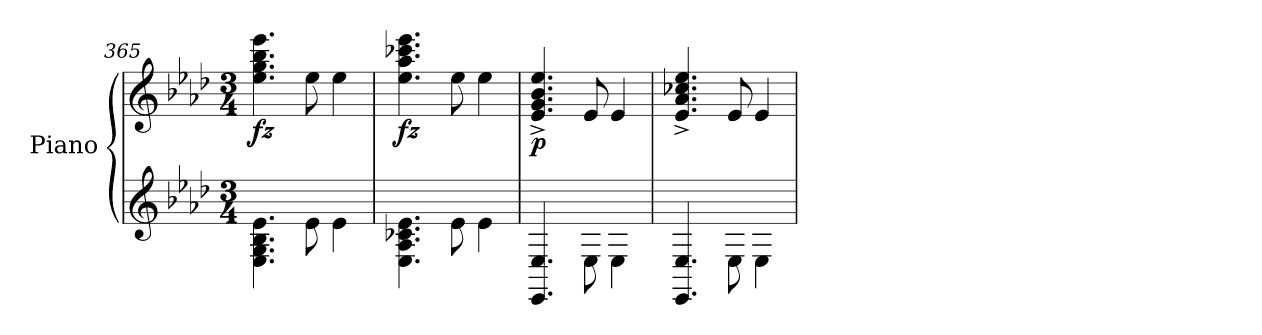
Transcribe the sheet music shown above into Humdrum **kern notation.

**kern	**kern	**dynam
*part1	*part1	*part1
*staff2	*staff1	*staff1/2
*I"Piano	*	*
*I'Pno.	*	*
*clefG2	*clefG2	*
*k[b-e-a-d-]	*k[b-e-a-d-]	*
*M3/4	*M3/4	*
=365	=365	=365
!	!	!LO:DY:b
4.E-\ 4.G\ 4.B-\ 4.e-\	4.ee-\ 4.gg\ 4.bb-\ 4.eee-\	fz
8e-\	8ee-\	.
4e-\	4ee-\	.
=366	=366	=366
!	!	!LO:DY:b
4.E-\ 4.A-\ 4.c-X\ 4.e-\	4.ee-\ 4.aa-\ 4.ccc-X\ 4.eee-\	fz
8e-\	8ee-\	.
4e-\	4ee-\	.
=367	=367	=367
!	!	!LO:DY:b
4.EE-/ 4.E-/	4.e-/^ 4.g/^ 4.b-/^ 4.ee-/^	p
8E-\	8e-/	.
4E-\	4e-/	.
=368	=368	=368
4.EE-/ 4.E-/	4.e-/^ 4.a-/^ 4.cc-X/^ 4.ee-/^	.
8E-\	8e-/	.
4E-\	4e-/	.
=	=	=
*-	*-	*-
